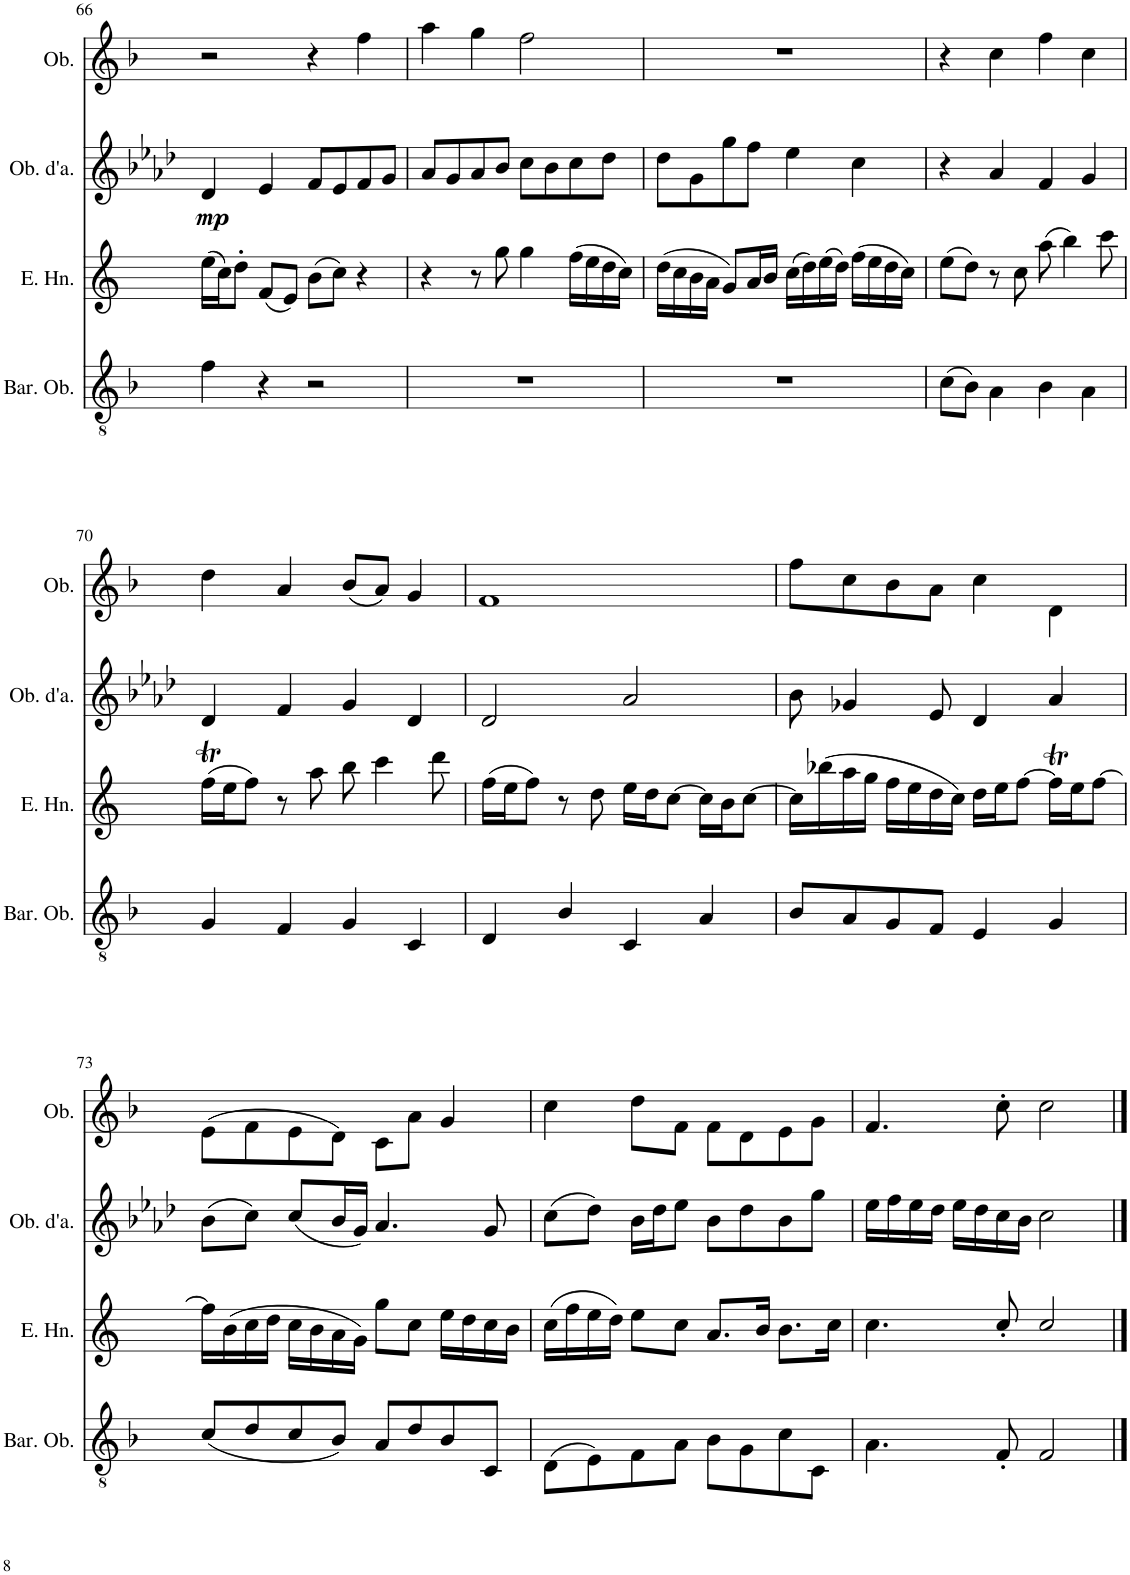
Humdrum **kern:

**kern	**kern	**kern	**kern	**kern	**dynam	**kern
*part6	*part5	*part4	*part3	*part2	*part2	*part1
*staff6	*staff5	*staff4	*staff3	*staff2	*staff2	*staff1
*I"Baritone Oboe	*I"Bassoon	*I"Bassoon	*I"English Horn	*I"Oboe d'amore	*	*I"Oboe
*I'Bar. Ob.	*I'Bsn.	*I'Bsn.	*I'E. Hn.	*I'Ob. d'a.	*	*I'Ob.
!!LO:PB:g=z
*clefGv2	*clefF4	*clefF4	*clefG2	*clefG2	*	*clefG2
*	*	*	*Trd4c7	*Trd2c3	*	*
*k[b-]	*k[b-]	*k[b-]	*k[]	*k[b-e-a-d-]	*	*k[b-]
*M4/4	*M4/4	*M4/4	*M4/4	*M4/4	*	*M4/4
*met(c)	*met(c)	*met(c)	*met(c)	*met(c)	*	*met(c)
=66	=66	=66	=66	=66	=66	=66
!	!	!	!	!	!LO:DY:b	!
4f\	4BB- 4F 4G	4F	(16ee\LL	4d-/	mp	2r
.	.	.	16cc\J)	.	.	.
.	.	.	8dd'\J	.	.	.
4r	4C 4c	4r	(8f/L	4e-/	.	.
.	.	.	8e/J)	.	.	.
2r	8D 8F 8AL	2r	(8b\L	8f/L	.	4r
.	8C 8E 8G	.	8cc\J)	8e-/	.	.
.	8D 8F 8B-	.	4r	8f/	.	4ff\
.	8E 8G 8B-J	.	.	8g/J	.	.
=67	=67	=67	=67	=67	=67	=67
1r	8F 8A 8cL	1r	4r	8a-/L	.	4aa\
.	8E 8G 8B-	.	.	8g/	.	.
.	8F 8G 8B- 8e	.	8r	8a-/	.	4gg\
.	8G 8B- 8dJ	.	8gg\	8b-/J	.	.
.	8A 8c 8fL	.	4gg\	8cc\L	.	2ff\
.	8G 8B- 8d	.	.	8b-\	.	.
.	8A 8c 8e	.	(16ff\LL	8cc\	.	.
.	.	.	16ee\	.	.	.
.	8B- 8d 8fJ	.	16dd\	8dd-\J	.	.
.	.	.	16cc\JJ)	.	.	.
=68	=68	=68	=68	=68	=68	=68
1r	8E 8B- 8cL	1r	(16dd\LL	8dd-\L	.	1r
.	.	.	16cc\	.	.	.
.	8C 8E 8G	.	16b\	8g\	.	.
.	.	.	16a\JJ	.	.	.
.	8c 8e 8g 8b-	.	8g/L)	8gg\	.	.
.	8B- 8d 8fJ	.	16a/L	8ff\J	.	.
.	.	.	16b/JJ	.	.	.
.	4A 4c 4f	.	(16cc\LL	4ee-\	.	.
.	.	.	16dd\)	.	.	.
.	.	.	(16ee\	.	.	.
.	.	.	16dd\JJ)	.	.	.
.	4F 4A 4c	.	(16ff\LL	4cc\	.	.
.	.	.	16ee\	.	.	.
.	.	.	16dd\	.	.	.
.	.	.	16cc\JJ)	.	.	.
=69	=69	=69	=69	=69	=69	=69
(8c\L	8c 8e 8gL	(8cL	(8ee\L	4r	.	4r
8B-\J)	8B- 8d 8fJ	8B-J)	8dd\J)	.	.	.
4A\	4A 4c 4f	4A	8r	4a-/	.	4cc\
.	.	.	8cc\	.	.	.
4B-\	4B- 4d 4f	4B-	(8aa\	4f/	.	4ff\
.	.	.	4bb\)	.	.	.
4A\	4A 4c 4e 4g	4A	.	4g/	.	4cc\
.	.	.	8ccc\	.	.	.
!!LO:LB:g=z
=70	=70	=70	=70	=70	=70	=70
4G/	4G 4B- 4d	4G	(16ffT\LL	4d-/	.	4dd\
.	.	.	16ee\J	.	.	.
.	.	.	8ff\J)	.	.	.
4F/	4F 4A 4d	4F	8r	4f/	.	4a/
.	.	.	8aa\	.	.	.
4G/	4G 4B- 4e	4G	8bb\	4g/	.	(8b-/L
.	.	.	4ccc\	.	.	8a/J)
4C/	4C 4E 4G 4B-	4C	.	4d-/	.	4g/
.	.	.	8ddd\	.	.	.
=71	=71	=71	=71	=71	=71	=71
4D/	4D 4F 4B-	4D	(16ff\LL	2d-/	.	1f
.	.	.	16ee\J	.	.	.
.	.	.	8ff\J)	.	.	.
4B-/	4BB- 4F 4G	4BB-	8r	.	.	.
.	.	.	8dd\	.	.	.
4C/	4C 4F 4A	4C	16ee\LL	2a-/	.	.
.	.	.	16dd\J	.	.	.
.	.	.	[8cc\J	.	.	.
4A/	4AA 4C 4F	4AA	16cc\LL]	.	.	.
.	.	.	16b\J	.	.	.
.	.	.	[8cc\J	.	.	.
=72	=72	=72	=72	=72	=72	=72
8B-/L	8BB- 8F 8GL	8BB-L	16cc\LL]	8b-\	.	8ff\L
.	.	.	(16bb-X\	.	.	.
8A/	8AA 8C 8E	8AA	16aa\	4g-X/	.	8cc\
.	.	.	16gg\JJ	.	.	.
8G/	8GG 8BB- 8E	8GG	16ff\LL	.	.	8b-\
.	.	.	16ee\	.	.	.
8F/J	8FF 8AA 8CJ	8FFJ	16dd\	8e-/	.	8a\J
.	.	.	16cc\JJ)	.	.	.
4E/	4EE 4BB- 4C	4EE	16dd\LL	4d-/	.	4cc\
.	.	.	16ee\J	.	.	.
.	.	.	[8ff\J	.	.	.
4G/	4GG 4D 4F	4GG	16ffT\LL]	4a-/	.	4d\
.	.	.	16ee\J	.	.	.
.	.	.	[8ff\J	.	.	.
!!LO:LB:g=z
=73	=73	=73	=73	=73	=73	=73
(8c/L	8C 8E 8G 8B-L	(8CL	16ff\LL]	(8b-\L	.	(8e\L
.	.	.	(16b\	.	.	.
8d/	8D 8F 8A	8D	16cc\	8cc\J)	.	8f\
.	.	.	16dd\JJ	.	.	.
8c/	8C 8E 8A	8C	16cc\LL	(8cc/L	.	8e\
.	.	.	16b\	.	.	.
8B-/J)	8BB- 8D 8E 8GJ	8BB-J)	16a\	16b-/L	.	8d\J)
.	.	.	16g\JJ)	16g/JJ)	.	.
8A/L	8AA 8C 8FL	8AAL	8gg\L	4.a-/	.	8c\L
8d/	8D 8F 8A	8D	8cc\J	.	.	8a\J
8B-/	8BB- 8F 8G	8BB-	16ee\LL	.	.	4g/
.	.	.	16dd\	.	.	.
8C/J	8C 8E 8GJ	8CJ	16cc\	8g/	.	.
.	.	.	16b\JJ	.	.	.
=74	=74	=74	=74	=74	=74	=74
(8D\L	8D 8F 8A 8cL	(8DL	(16cc\LL	(8cc\L	.	4cc\
.	.	.	16ff\	.	.	.
8E\)	8E 8B- 8c	8E)	16ee\	8dd-\J)	.	.
.	.	.	16dd\JJ)	.	.	.
8F\	8F 8g 8b- 8dd	8F	8ee\L	16b-\LL	.	8dd\L
.	.	.	.	16dd-\J	.	.
8A\J	8A 8c 8fJ	8AJ	8cc\J	8ee-\J	.	8f\J
8B-\L	8B- 8f 8gL	8B-L	8.a/L	8b-\L	.	8f\L
8G\	8G 8B- 8d	8G	.	8dd-\	.	8d\
.	.	.	16b/Jk	.	.	.
8c\	8c 8e 8g	8c	8.b\L	8b-\	.	8e\
8C\J	8C 8E 8GJ	8CJ	.	8gg\J	.	8g\J
.	.	.	16cc\Jk	.	.	.
=75	=75	=75	=75	=75	=75	=75
4.A\	1F 1A 1c	4.F	4.cc\	16ee-\LL	.	4.f/
.	.	.	.	16ff\	.	.
.	.	.	.	16ee-\	.	.
.	.	.	.	16dd-\JJ	.	.
.	.	.	.	16ee-\LL	.	.
.	.	.	.	16dd-\	.	.
8F'/	.	8C	8cc'/	16cc\	.	8cc'\
.	.	.	.	16b-\JJ	.	.
2F/	.	2FF	2cc/	2cc\	.	2cc\
==	==	==	==	==	==	==
*-	*-	*-	*-	*-	*-	*-
